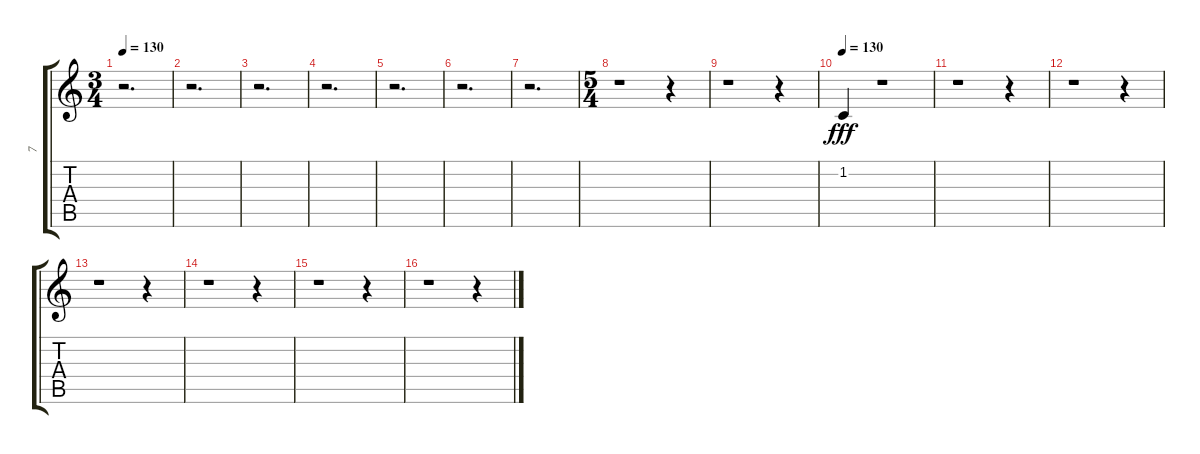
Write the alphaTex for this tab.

\track ("7" "7") {instrument orchestrahit}
\staff {score tabs}
\tuning (E4 B3 G3 D3 A2 E2) {hide}
\ts (3 4)
\tempo 130
\clef g2
\ks c
r.2{d dy fff} |
r.2{d} |
r.2{d} |
r.2{d} |
r.2{d} |
r.2{d} |
r.2{d} |
\ts (5 4)
r.1 r.4 |
r.1 r.4 |
\tempo 130
1.2.4 r.1 |
r.1 r.4 |
r.1 r.4 |
r.1 r.4 |
r.1 r.4 |
r.1 r.4 |
r.1 r.4
